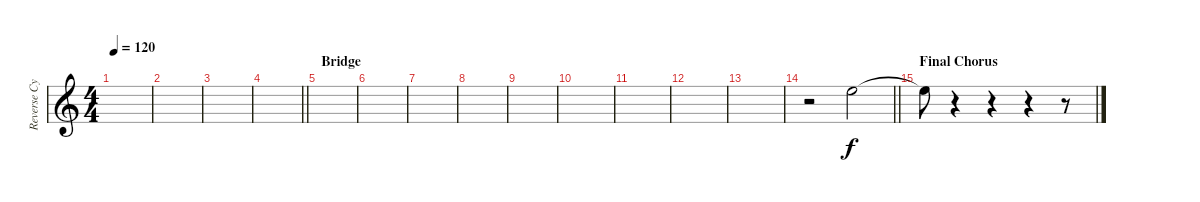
\track ("Reverse Cymbal" "Reverse Cy") {instrument reversecymbal}
\staff {score}
\tuning (E4 B3 G3 D3 A2 E2) {hide}
\ts (4 4)
\tempo 120
\clef g2
\ks c
|
|
|
\barLineRight lightlight
|
\section ("" "Bridge")
|
|
|
|
|
|
|
|
|
\barLineRight lightlight
r.2 12.1.2 |
\section ("" "Final Chorus")
12.1{t}.8 r.4 r.4 r.4 r.8
